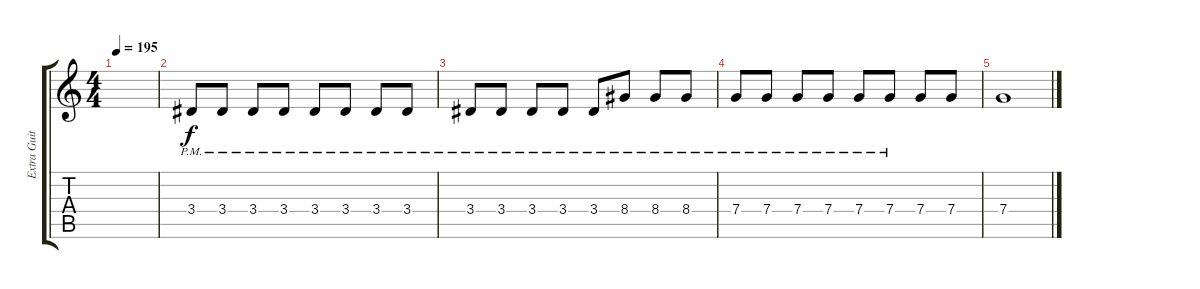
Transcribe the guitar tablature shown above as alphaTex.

\track ("Extra Guitar" "Extra Guit") {instrument distortionguitar}
\staff {score tabs}
\tuning (D4 A3 F3 C3 G2 C2) {hide}
\ts (4 4)
\tempo 195
\clef g2
\ks c
|
3.4{pm}.8 3.4{pm}.8 3.4{pm}.8 3.4{pm}.8 3.4{pm}.8 3.4{pm}.8 3.4{pm}.8 3.4{pm}.8 |
3.4{pm}.8 3.4{pm}.8 3.4{pm}.8 3.4{pm}.8 3.4{pm}.8 8.4{pm}.8 8.4{pm}.8 8.4{pm}.8 |
7.4{pm}.8 7.4{pm}.8 7.4{pm}.8 7.4{pm}.8 7.4{pm}.8 7.4{pm}.8 7.4.8 7.4.8 |
7.4.1
